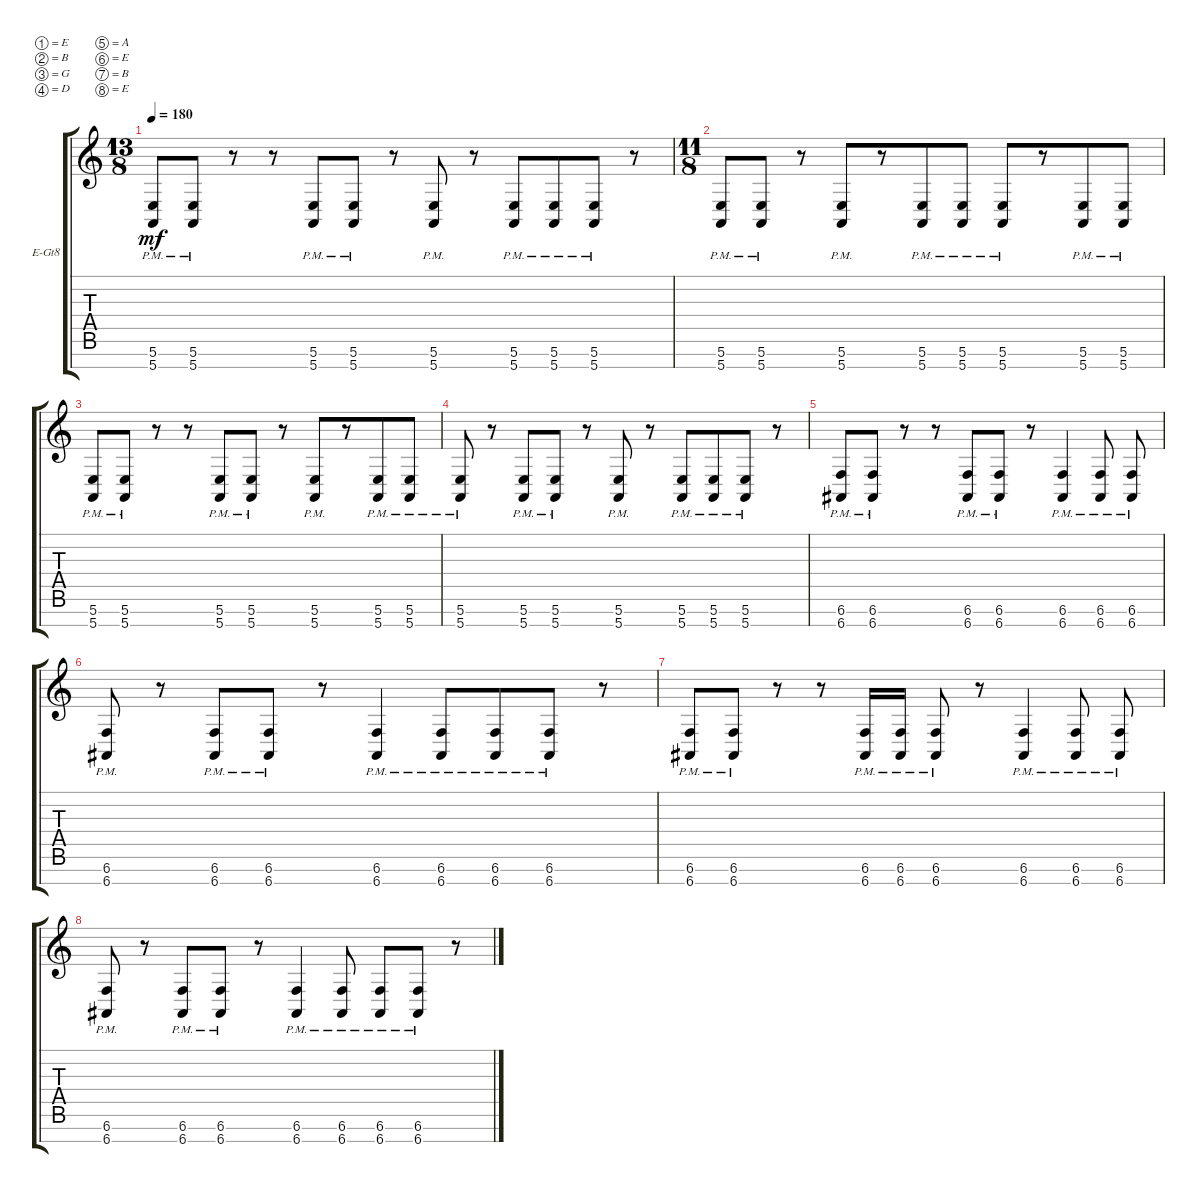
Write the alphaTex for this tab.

\defaultSystemsLayout 4
\bracketExtendMode groupsimilarinstruments
\firstSystemTrackNameOrientation horizontal
\otherSystemsTrackNameOrientation horizontal
\track ("Guitar 3" "E-Gt8") {instrument distortionguitar}
\staff {score tabs}
\tuning (E4 B3 G3 D3 A2 E2 B1 E1)
\ts (13 8)
\tempo 180
\clef g2
\ks c
(5.8{pm} 5.7{pm}).8{dy mf} (5.8{pm} 5.7{pm}).8 r.8 r.8 (5.8{pm} 5.7{pm}).8 (5.8{pm} 5.7{pm}).8 r.8 (5.8{pm} 5.7{pm}).8 r.8 (5.8{pm} 5.7{pm}).8{beam merge} (5.8{pm} 5.7{pm}).8{beam merge} (5.8{pm} 5.7{pm}).8{beam merge} r.8 |
\ts (11 8)
(5.8{pm} 5.7{pm}).8 (5.8{pm} 5.7{pm}).8 r.8 (5.8{pm} 5.7{pm}).8{beam merge} r.8{beam merge} (5.8{pm} 5.7{pm}).8{beam merge} (5.8{pm} 5.7{pm}).8{beam split} (5.8{pm} 5.7{pm}).8{beam merge} r.8{beam merge} (5.8{pm} 5.7{pm}).8{beam merge} (5.8{pm} 5.7{pm}).8 |
(5.8{pm} 5.7{pm}).8 (5.8{pm} 5.7{pm}).8 r.8 r.8 (5.8{pm} 5.7{pm}).8 (5.8{pm} 5.7{pm}).8 r.8 (5.8{pm} 5.7{pm}).8{beam merge} r.8{beam merge} (5.8{pm} 5.7{pm}).8{beam merge} (5.8{pm} 5.7{pm}).8 |
(5.8{pm} 5.7{pm}).8 r.8 (5.8{pm} 5.7{pm}).8 (5.8{pm} 5.7{pm}).8 r.8 (5.8{pm} 5.7{pm}).8 r.8 (5.8{pm} 5.7{pm}).8{beam merge} (5.8{pm} 5.7{pm}).8{beam merge} (5.8{pm} 5.7{pm}).8 r.8 |
(6.8{pm} 6.7{pm}).8 (6.8{pm} 6.7{pm}).8 r.8 r.8 (6.8{pm} 6.7{pm}).8 (6.8{pm} 6.7{pm}).8 r.8 (6.8{pm} 6.7{pm}).4 (6.8{pm} 6.7{pm}).8 (6.8{pm} 6.7{pm}).8 |
(6.8{pm} 6.7{pm}).8 r.8 (6.8{pm} 6.7{pm}).8 (6.8{pm} 6.7{pm}).8 r.8 (6.8{pm} 6.7{pm}).4 (6.8{pm} 6.7{pm}).8{beam merge} (6.8{pm} 6.7{pm}).8{beam merge} (6.8{pm} 6.7{pm}).8 r.8 |
(6.8{pm} 6.7{pm}).8 (6.8{pm} 6.7{pm}).8 r.8 r.8 (6.8{pm} 6.7{pm}).16 (6.7{pm} 6.8{pm}).16{beam split} (6.8{pm} 6.7{pm}).8 r.8 (6.8{pm} 6.7{pm}).4 (6.8{pm} 6.7{pm}).8 (6.8{pm} 6.7{pm}).8 |
(6.8{pm} 6.7{pm}).8 r.8 (6.8{pm} 6.7{pm}).8 (6.8{pm} 6.7{pm}).8 r.8 (6.8{pm} 6.7{pm}).4 (6.8{pm} 6.7{pm}).8 (6.8{pm} 6.7{pm}).8 (6.8{pm} 6.7{pm}).8 r.8
